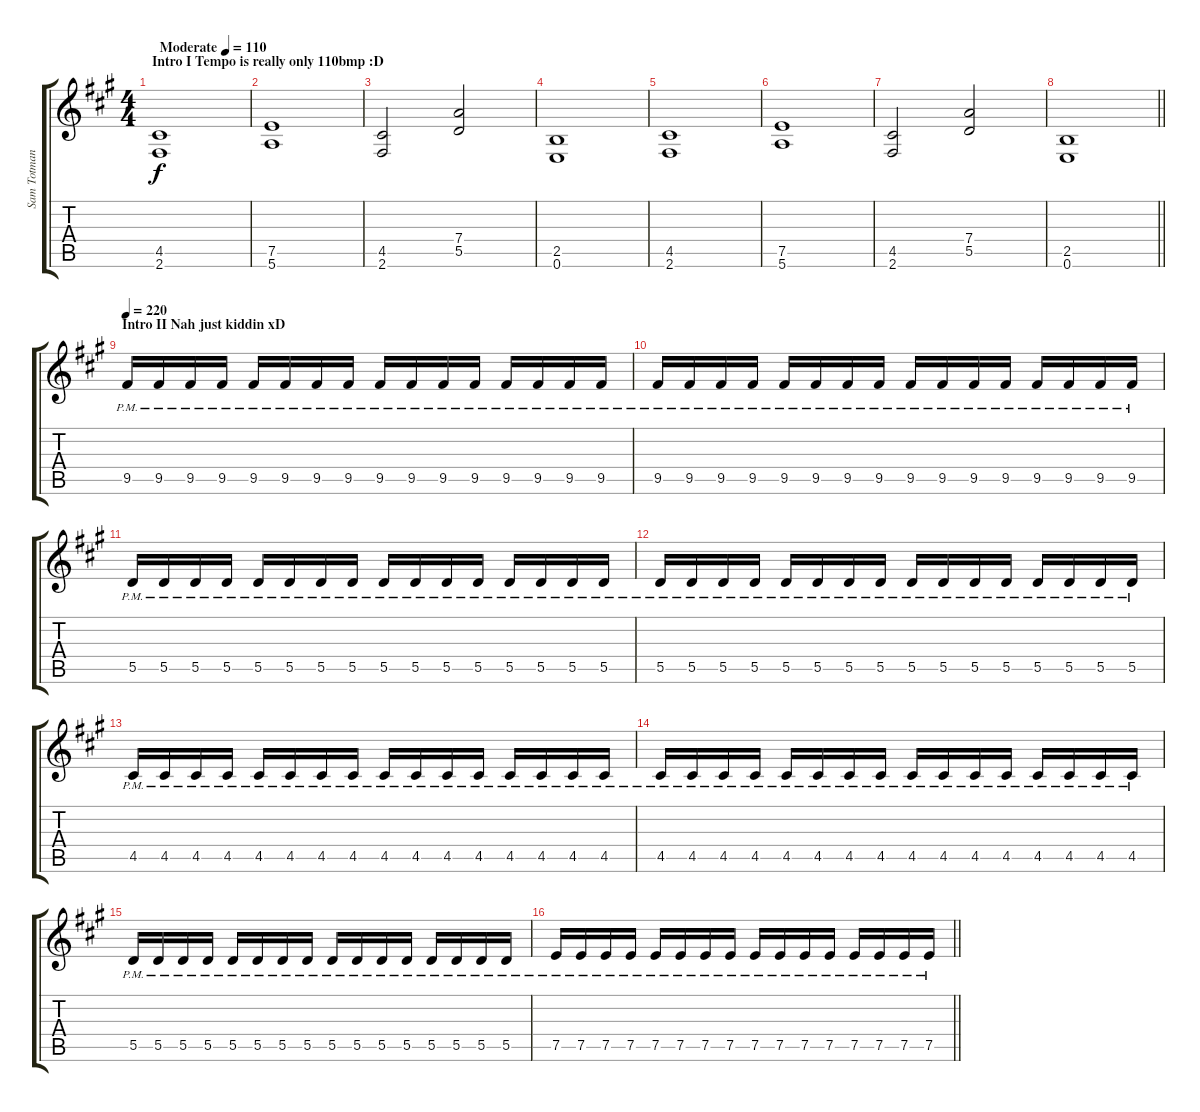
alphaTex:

\track ("Sam Totman II" "Sam Totman") {instrument distortionguitar}
\staff {score tabs}
\tuning (E4 B3 G3 D3 A2 E2) {hide}
\ts (4 4)
\section ("" "Intro I Tempo is really only 110bmp :D")
\tempo (110 "Moderate")
\clef g2
\ks a
(4.5 2.6).1{dy f instrument distortionguitar} |
(7.5 5.6).1 |
(4.5 2.6).2 (7.4 5.5).2 |
(2.5 0.6).1 |
(4.5 2.6).1 |
(7.5 5.6).1 |
(4.5 2.6).2 (7.4 5.5).2 |
\barLineRight lightlight
(2.5 0.6).1 |
\section ("" "Intro II Nah just kiddin xD")
\tempo 220
9.5{pm}.16 9.5{pm}.16 9.5{pm}.16 9.5{pm}.16 9.5{pm}.16 9.5{pm}.16 9.5{pm}.16 9.5{pm}.16 9.5{pm}.16 9.5{pm}.16 9.5{pm}.16 9.5{pm}.16 9.5{pm}.16 9.5{pm}.16 9.5{pm}.16 9.5{pm}.16 |
9.5{pm}.16 9.5{pm}.16 9.5{pm}.16 9.5{pm}.16 9.5{pm}.16 9.5{pm}.16 9.5{pm}.16 9.5{pm}.16 9.5{pm}.16 9.5{pm}.16 9.5{pm}.16 9.5{pm}.16 9.5{pm}.16 9.5{pm}.16 9.5{pm}.16 9.5{pm}.16 |
5.5{pm}.16 5.5{pm}.16 5.5{pm}.16 5.5{pm}.16 5.5{pm}.16 5.5{pm}.16 5.5{pm}.16 5.5{pm}.16 5.5{pm}.16 5.5{pm}.16 5.5{pm}.16 5.5{pm}.16 5.5{pm}.16 5.5{pm}.16 5.5{pm}.16 5.5{pm}.16 |
5.5{pm}.16 5.5{pm}.16 5.5{pm}.16 5.5{pm}.16 5.5{pm}.16 5.5{pm}.16 5.5{pm}.16 5.5{pm}.16 5.5{pm}.16 5.5{pm}.16 5.5{pm}.16 5.5{pm}.16 5.5{pm}.16 5.5{pm}.16 5.5{pm}.16 5.5{pm}.16 |
4.5{pm}.16 4.5{pm}.16 4.5{pm}.16 4.5{pm}.16 4.5{pm}.16 4.5{pm}.16 4.5{pm}.16 4.5{pm}.16 4.5{pm}.16 4.5{pm}.16 4.5{pm}.16 4.5{pm}.16 4.5{pm}.16 4.5{pm}.16 4.5{pm}.16 4.5{pm}.16 |
4.5{pm}.16 4.5{pm}.16 4.5{pm}.16 4.5{pm}.16 4.5{pm}.16 4.5{pm}.16 4.5{pm}.16 4.5{pm}.16 4.5{pm}.16 4.5{pm}.16 4.5{pm}.16 4.5{pm}.16 4.5{pm}.16 4.5{pm}.16 4.5{pm}.16 4.5{pm}.16 |
5.5{pm}.16 5.5{pm}.16 5.5{pm}.16 5.5{pm}.16 5.5{pm}.16 5.5{pm}.16 5.5{pm}.16 5.5{pm}.16 5.5{pm}.16 5.5{pm}.16 5.5{pm}.16 5.5{pm}.16 5.5{pm}.16 5.5{pm}.16 5.5{pm}.16 5.5{pm}.16 |
\barLineRight lightlight
7.5{pm}.16 7.5{pm}.16 7.5{pm}.16 7.5{pm}.16 7.5{pm}.16 7.5{pm}.16 7.5{pm}.16 7.5{pm}.16 7.5{pm}.16 7.5{pm}.16 7.5{pm}.16 7.5{pm}.16 7.5{pm}.16 7.5{pm}.16 7.5{pm}.16 7.5{pm}.16
